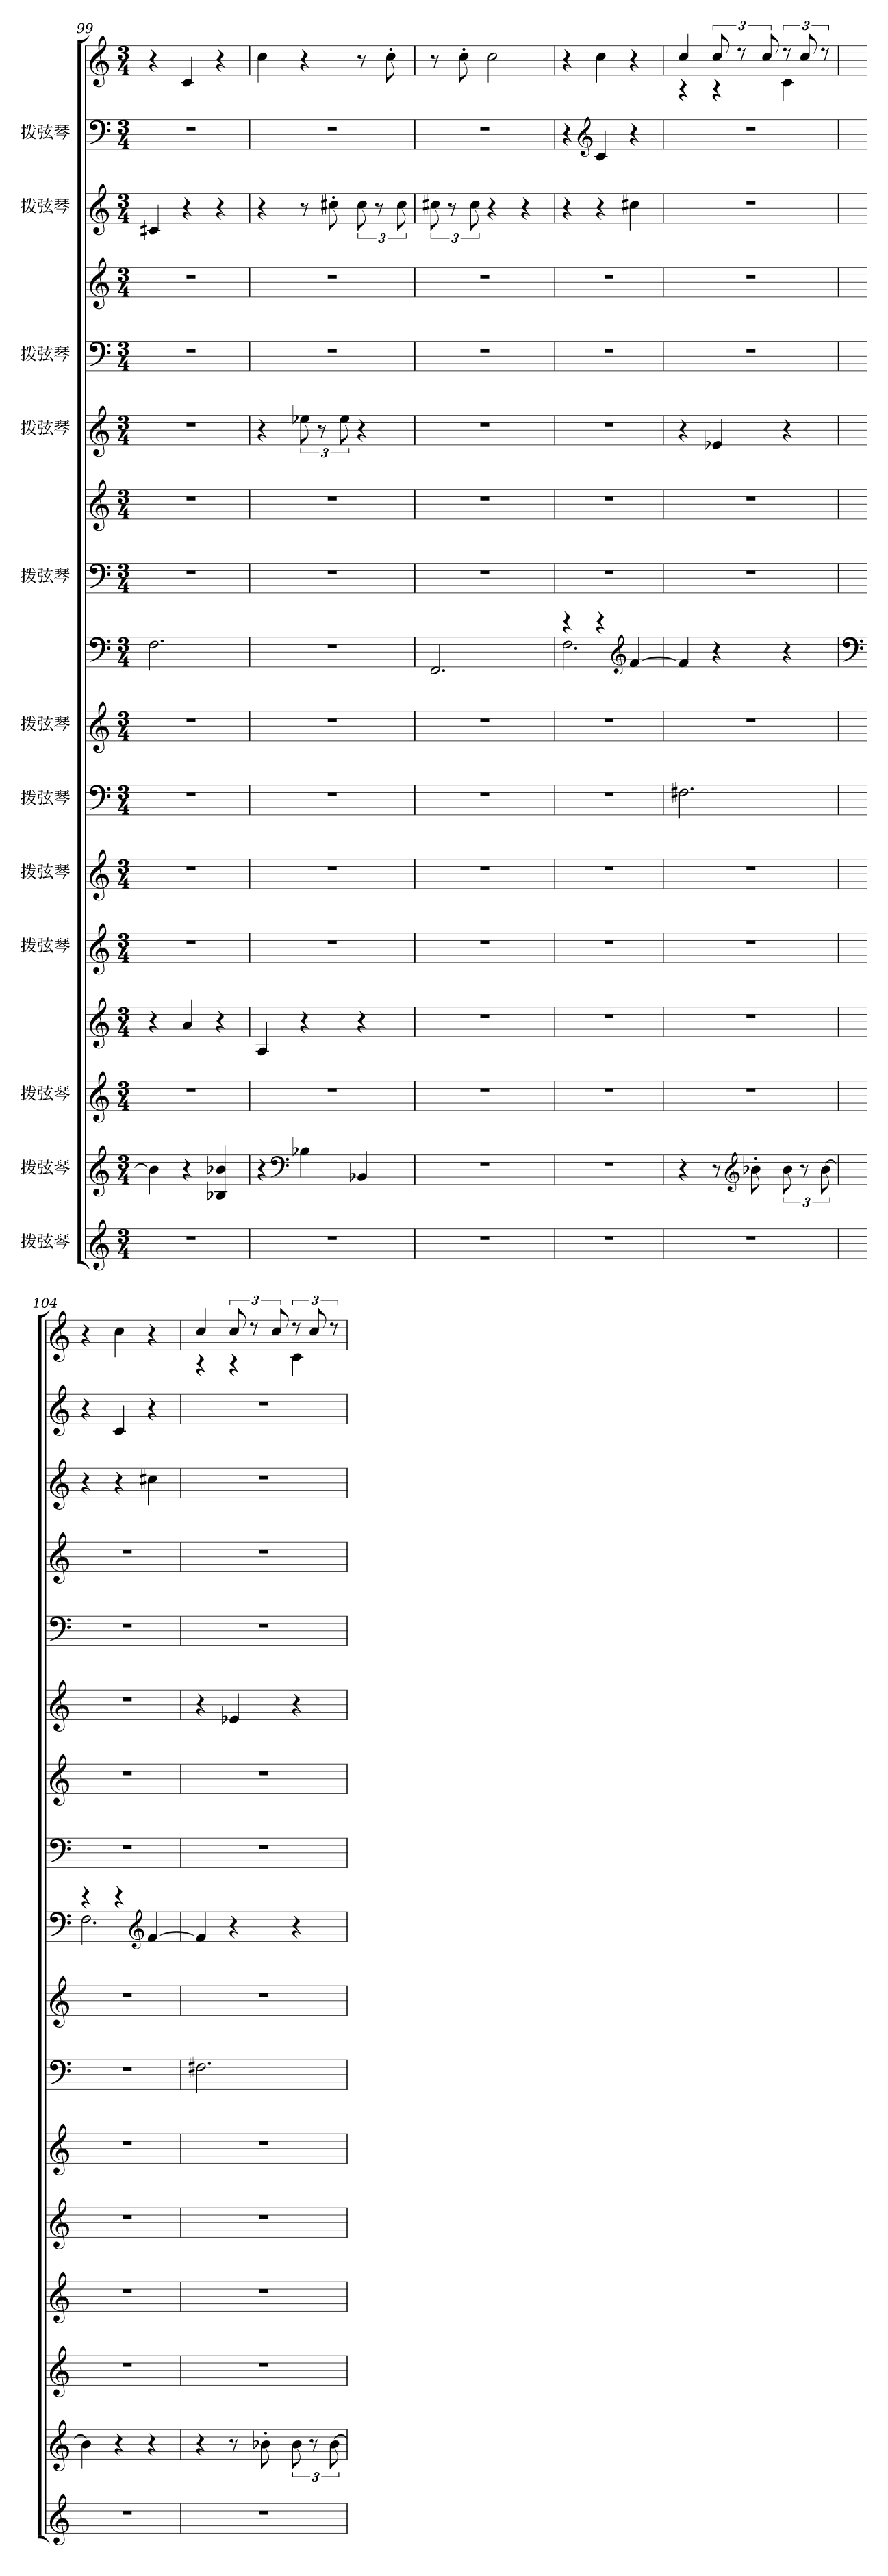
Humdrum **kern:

**kern	**kern	**kern	**kern	**kern	**kern	**kern	**kern	**kern	**kern	**kern	**kern	**kern	**kern	**kern	**kern	**kern
*part12	*part11	*part10	*part10	*part9	*part8	*part7	*part6	*part6	*part5	*part5	*part4	*part3	*part3	*part2	*part1	*part1
*staff17	*staff16	*staff15	*staff14	*staff13	*staff12	*staff11	*staff10	*staff9	*staff8	*staff7	*staff6	*staff5	*staff4	*staff3	*staff2	*staff1
*I"拨弦琴	*I"拨弦琴	*I"拨弦琴	*	*I"拨弦琴	*I"拨弦琴	*I"拨弦琴	*I"拨弦琴	*	*I"拨弦琴	*	*I"拨弦琴	*I"拨弦琴	*	*I"拨弦琴	*I"拨弦琴	*
*clefG2	*clefG2	*clefG2	*clefG2	*clefG2	*clefG2	*clefF4	*clefG2	*clefF4	*clefF4	*clefG2	*clefG2	*clefF4	*clefG2	*clefG2	*clefF4	*clefG2
*k[]	*k[]	*k[]	*k[]	*k[]	*k[]	*k[]	*k[]	*k[]	*k[]	*k[]	*k[]	*k[]	*k[]	*k[]	*k[]	*k[]
*M3/4	*M3/4	*M3/4	*M3/4	*M3/4	*M3/4	*M3/4	*M3/4	*M3/4	*M3/4	*M3/4	*M3/4	*M3/4	*M3/4	*M3/4	*M3/4	*M3/4
=99	=99	=99	=99	=99	=99	=99	=99	=99	=99	=99	=99	=99	=99	=99	=99	=99
2.r	4b-\]	2.r	4r	2.r	2.r	2.r	2.r	2.F\	2.r	2.r	2.r	2.r	2.r	4c#X/	2.r	4r
.	4r	.	4a/	.	.	.	.	.	.	.	.	.	.	4r	.	4c/
.	4B-X/ 4b-X/	.	4r	.	.	.	.	.	.	.	.	.	.	4r	.	4r
=100	=100	=100	=100	=100	=100	=100	=100	=100	=100	=100	=100	=100	=100	=100	=100	=100
2.r	4r	2.r	4A/	2.r	2.r	2.r	2.r	2.r	2.r	2.r	4r	2.r	2.r	4r	2.r	4cc\
*	*clefF4	*	*	*	*	*	*	*	*	*	*	*	*	*	*	*
.	4B-X\	.	4r	.	.	.	.	.	.	.	12ee-X\	.	.	8r	.	4r
.	.	.	.	.	.	.	.	.	.	.	12r	.	.	.	.	.
.	.	.	.	.	.	.	.	.	.	.	.	.	.	8cc#X'\	.	.
.	.	.	.	.	.	.	.	.	.	.	12ee-\	.	.	.	.	.
.	4BB-X/	.	4r	.	.	.	.	.	.	.	4r	.	.	12cc#\	.	8r
.	.	.	.	.	.	.	.	.	.	.	.	.	.	12r	.	.
.	.	.	.	.	.	.	.	.	.	.	.	.	.	.	.	8cc'\
.	.	.	.	.	.	.	.	.	.	.	.	.	.	12cc#\	.	.
=101	=101	=101	=101	=101	=101	=101	=101	=101	=101	=101	=101	=101	=101	=101	=101	=101
2.r	2.r	2.r	2.r	2.r	2.r	2.r	2.r	2.FF/	2.r	2.r	2.r	2.r	2.r	12cc#X\	2.r	8r
.	.	.	.	.	.	.	.	.	.	.	.	.	.	12r	.	.
.	.	.	.	.	.	.	.	.	.	.	.	.	.	.	.	8cc'\
.	.	.	.	.	.	.	.	.	.	.	.	.	.	12cc#\	.	.
.	.	.	.	.	.	.	.	.	.	.	.	.	.	4r	.	2cc\
.	.	.	.	.	.	.	.	.	.	.	.	.	.	4r	.	.
=102	=102	=102	=102	=102	=102	=102	=102	=102	=102	=102	=102	=102	=102	=102	=102	=102
*	*	*	*	*	*	*	*	*^	*	*	*	*	*	*	*	*
2.r	2.r	2.r	2.r	2.r	2.r	2.r	2.r	4r	2.F\	2.r	2.r	2.r	2.r	2.r	4r	4r	4r
*	*	*	*	*	*	*	*	*	*	*	*	*	*	*	*	*clefG2	*
.	.	.	.	.	.	.	.	4r	.	.	.	.	.	.	4r	4c/	4cc\
*	*	*	*	*	*	*	*	*clefG2	*	*	*	*	*	*	*	*	*
.	.	.	.	.	.	.	.	[4f/	.	.	.	.	.	.	4cc#X\	4r	4r
*	*	*	*	*	*	*	*	*v	*v	*	*	*	*	*	*	*	*
!!LO:PB:g=z
=103	=103	=103	=103	=103	=103	=103	=103	=103	=103	=103	=103	=103	=103	=103	=103	=103
*	*	*	*	*	*	*	*	*	*	*	*	*	*	*	*	*^
2.r	4r	2.r	2.r	2.r	2.r	2.F#X\	2.r	4f/]	2.r	2.r	4r	2.r	2.r	2.r	2.r	4cc/	4r
.	8r	.	.	.	.	.	.	4r	.	.	4e-X/	.	.	.	.	12cc/	4r
.	.	.	.	.	.	.	.	.	.	.	.	.	.	.	.	12r	.
*	*clefG2	*	*	*	*	*	*	*	*	*	*	*	*	*	*	*	*
.	8b-X'\	.	.	.	.	.	.	.	.	.	.	.	.	.	.	.	.
.	.	.	.	.	.	.	.	.	.	.	.	.	.	.	.	12cc/	.
.	12b-\	.	.	.	.	.	.	4r	.	.	4r	.	.	.	.	12r	4c\
.	12r	.	.	.	.	.	.	.	.	.	.	.	.	.	.	12cc/	.
.	[12b-\	.	.	.	.	.	.	.	.	.	.	.	.	.	.	12r	.
*	*	*	*	*	*	*	*	*	*	*	*	*	*	*	*	*v	*v
=104	=104	=104	=104	=104	=104	=104	=104	=104	=104	=104	=104	=104	=104	=104	=104	=104
*	*	*	*	*	*	*	*	*clefF4	*	*	*	*	*	*	*	*
*	*	*	*	*	*	*	*	*^	*	*	*	*	*	*	*	*
2.r	4b-\]	2.r	2.r	2.r	2.r	2.r	2.r	4r	2.F\	2.r	2.r	2.r	2.r	2.r	4r	4r	4r
.	4r	.	.	.	.	.	.	4r	.	.	.	.	.	.	4r	4c/	4cc\
*	*	*	*	*	*	*	*	*clefG2	*	*	*	*	*	*	*	*	*
.	4r	.	.	.	.	.	.	[4f/	.	.	.	.	.	.	4cc#X\	4r	4r
*	*	*	*	*	*	*	*	*v	*v	*	*	*	*	*	*	*	*
=105	=105	=105	=105	=105	=105	=105	=105	=105	=105	=105	=105	=105	=105	=105	=105	=105
*	*	*	*	*	*	*	*	*	*	*	*	*	*	*	*	*^
2.r	4r	2.r	2.r	2.r	2.r	2.F#X\	2.r	4f/]	2.r	2.r	4r	2.r	2.r	2.r	2.r	4cc/	4r
.	8r	.	.	.	.	.	.	4r	.	.	4e-X/	.	.	.	.	12cc/	4r
.	.	.	.	.	.	.	.	.	.	.	.	.	.	.	.	12r	.
.	8b-X'\	.	.	.	.	.	.	.	.	.	.	.	.	.	.	.	.
.	.	.	.	.	.	.	.	.	.	.	.	.	.	.	.	12cc/	.
.	12b-\	.	.	.	.	.	.	4r	.	.	4r	.	.	.	.	12r	4c\
.	12r	.	.	.	.	.	.	.	.	.	.	.	.	.	.	12cc/	.
.	[12b-\	.	.	.	.	.	.	.	.	.	.	.	.	.	.	12r	.
*	*	*	*	*	*	*	*	*	*	*	*	*	*	*	*	*v	*v
=	=	=	=	=	=	=	=	=	=	=	=	=	=	=	=	=
*-	*-	*-	*-	*-	*-	*-	*-	*-	*-	*-	*-	*-	*-	*-	*-	*-
